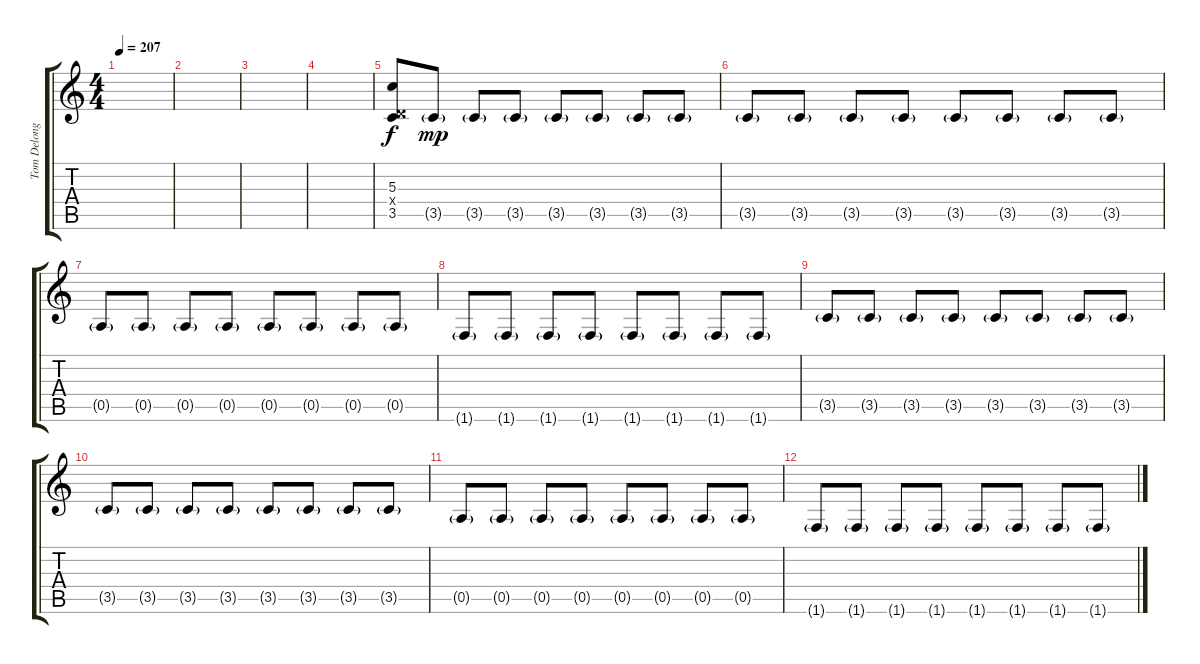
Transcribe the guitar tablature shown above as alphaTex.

\track ("Tom Delong (Distortion 2)" "Tom Delong") {instrument distortionguitar}
\staff {score tabs}
\tuning (E4 B3 G3 D3 A2 E2) {hide}
\ts (4 4)
\tempo 207
\clef g2
\ks c
|
|
|
|
(5.3 0.4{x} 3.5).8{dy f} 3.5{g}.8{dy mp} 3.5{g}.8 3.5{g}.8 3.5{g}.8 3.5{g}.8 3.5{g}.8 3.5{g}.8 |
3.5{g}.8 3.5{g}.8 3.5{g}.8 3.5{g}.8 3.5{g}.8 3.5{g}.8 3.5{g}.8 3.5{g}.8 |
0.5{g}.8 0.5{g}.8 0.5{g}.8 0.5{g}.8 0.5{g}.8 0.5{g}.8 0.5{g}.8 0.5{g}.8 |
1.6{g}.8 1.6{g}.8 1.6{g}.8 1.6{g}.8 1.6{g}.8 1.6{g}.8 1.6{g}.8 1.6{g}.8 |
3.5{g}.8 3.5{g}.8 3.5{g}.8 3.5{g}.8 3.5{g}.8 3.5{g}.8 3.5{g}.8 3.5{g}.8 |
3.5{g}.8 3.5{g}.8 3.5{g}.8 3.5{g}.8 3.5{g}.8 3.5{g}.8 3.5{g}.8 3.5{g}.8 |
0.5{g}.8 0.5{g}.8 0.5{g}.8 0.5{g}.8 0.5{g}.8 0.5{g}.8 0.5{g}.8 0.5{g}.8 |
1.6{g}.8 1.6{g}.8 1.6{g}.8 1.6{g}.8 1.6{g}.8 1.6{g}.8 1.6{g}.8 1.6{g}.8
